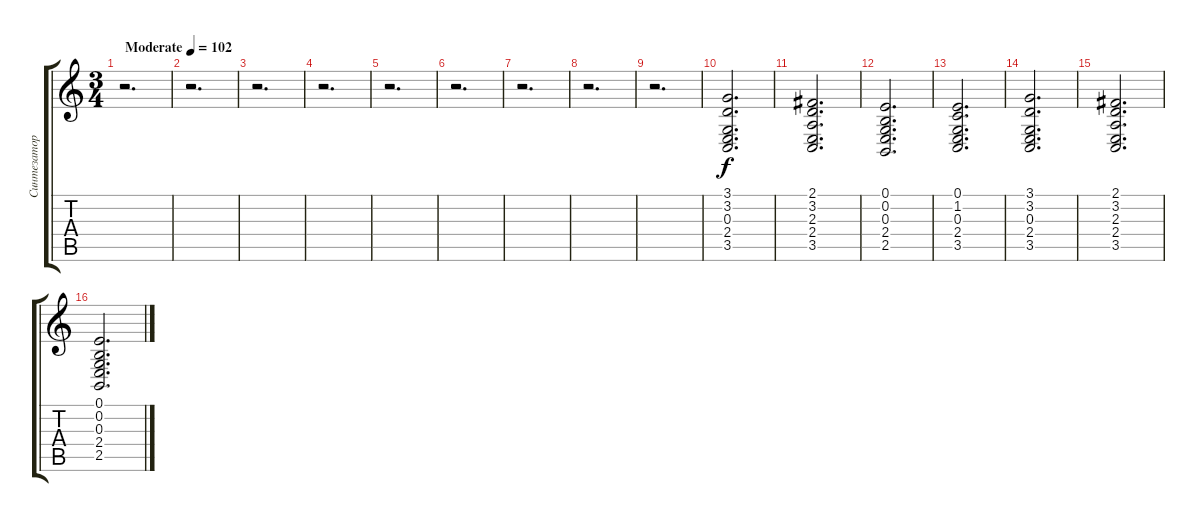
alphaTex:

\track ("Синтезатор" "Синтезатор") {instrument choiraahs}
\staff {score tabs}
\tuning (E4 B3 G3 D3 A2 E2) {hide}
\ts (3 4)
\tempo (102 "Moderate")
\clef g2
\ks c
r.2{d dy f instrument choiraahs} |
r.2{d} |
r.2{d} |
r.2{d} |
r.2{d} |
r.2{d} |
r.2{d} |
r.2{d} |
r.2{d} |
(3.1 3.2 0.3 2.4 3.5).2{d} |
(2.1 3.2 2.3 2.4 3.5).2{d} |
(0.1 0.2 0.3 2.4 2.5).2{d} |
(0.1 1.2 0.3 2.4 3.5).2{d} |
(3.1 3.2 0.3 2.4 3.5).2{d} |
(2.1 3.2 2.3 2.4 3.5).2{d} |
(0.1 0.2 0.3 2.4 2.5).2{d}
